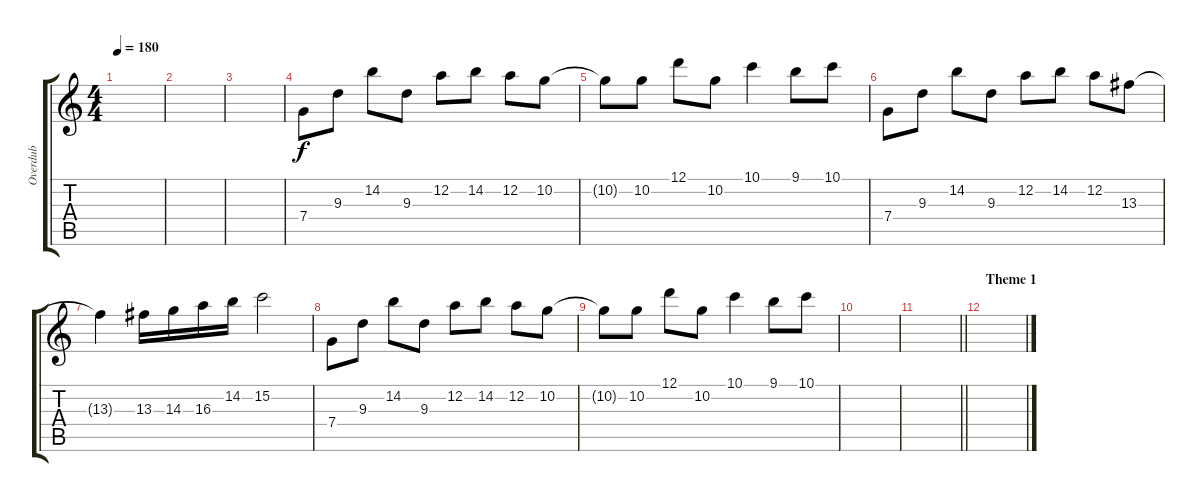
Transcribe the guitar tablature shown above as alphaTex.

\track ("Overdub" "Overdub") {instrument distortionguitar}
\staff {score tabs}
\tuning (D4 A3 F3 C3 G2 D2) {hide}
\ts (4 4)
\tempo 180
\clef g2
\ks c
|
|
|
7.4.8 9.3.8 14.2.8 9.3.8 12.2.8 14.2.8 12.2.8 10.2.8 |
10.2{t}.8 10.2.8 12.1.8 10.2.8 10.1.4 9.1.8 10.1.8 |
7.4.8 9.3.8 14.2.8 9.3.8 12.2.8 14.2.8 12.2.8 13.3.8 |
13.3{t}.4 13.3.16 14.3.16 16.3.16 14.2.16 15.2.2 |
7.4.8 9.3.8 14.2.8 9.3.8 12.2.8 14.2.8 12.2.8 10.2.8 |
10.2{t}.8 10.2.8 12.1.8 10.2.8 10.1.4 9.1.8 10.1.8 |
|
\barLineRight lightlight
|
\section ("" "Theme 1")
